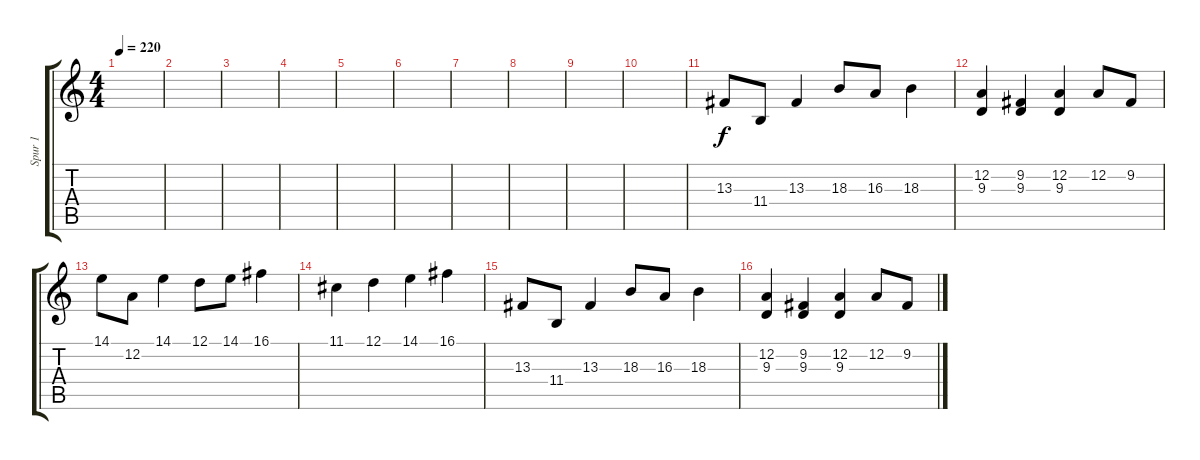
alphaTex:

\track ("Spur 1" "Spur 1") {instrument accordion}
\staff {score tabs}
\tuning (D4 A3 F3 C3 G2 D2) {hide}
\ts (4 4)
\tempo 220
\clef g2
\ks c
|
|
|
|
|
|
|
|
|
|
13.3.8 11.4.8 13.3.4 18.3.8 16.3.8 18.3.4 |
(12.2 9.3).4 (9.2 9.3).4 (12.2 9.3).4 12.2.8 9.2.8 |
14.1.8 12.2.8 14.1.4 12.1.8 14.1.8 16.1.4 |
11.1.4 12.1.4 14.1.4 16.1.4 |
13.3.8 11.4.8 13.3.4 18.3.8 16.3.8 18.3.4 |
(12.2 9.3).4 (9.2 9.3).4 (12.2 9.3).4 12.2.8 9.2.8
